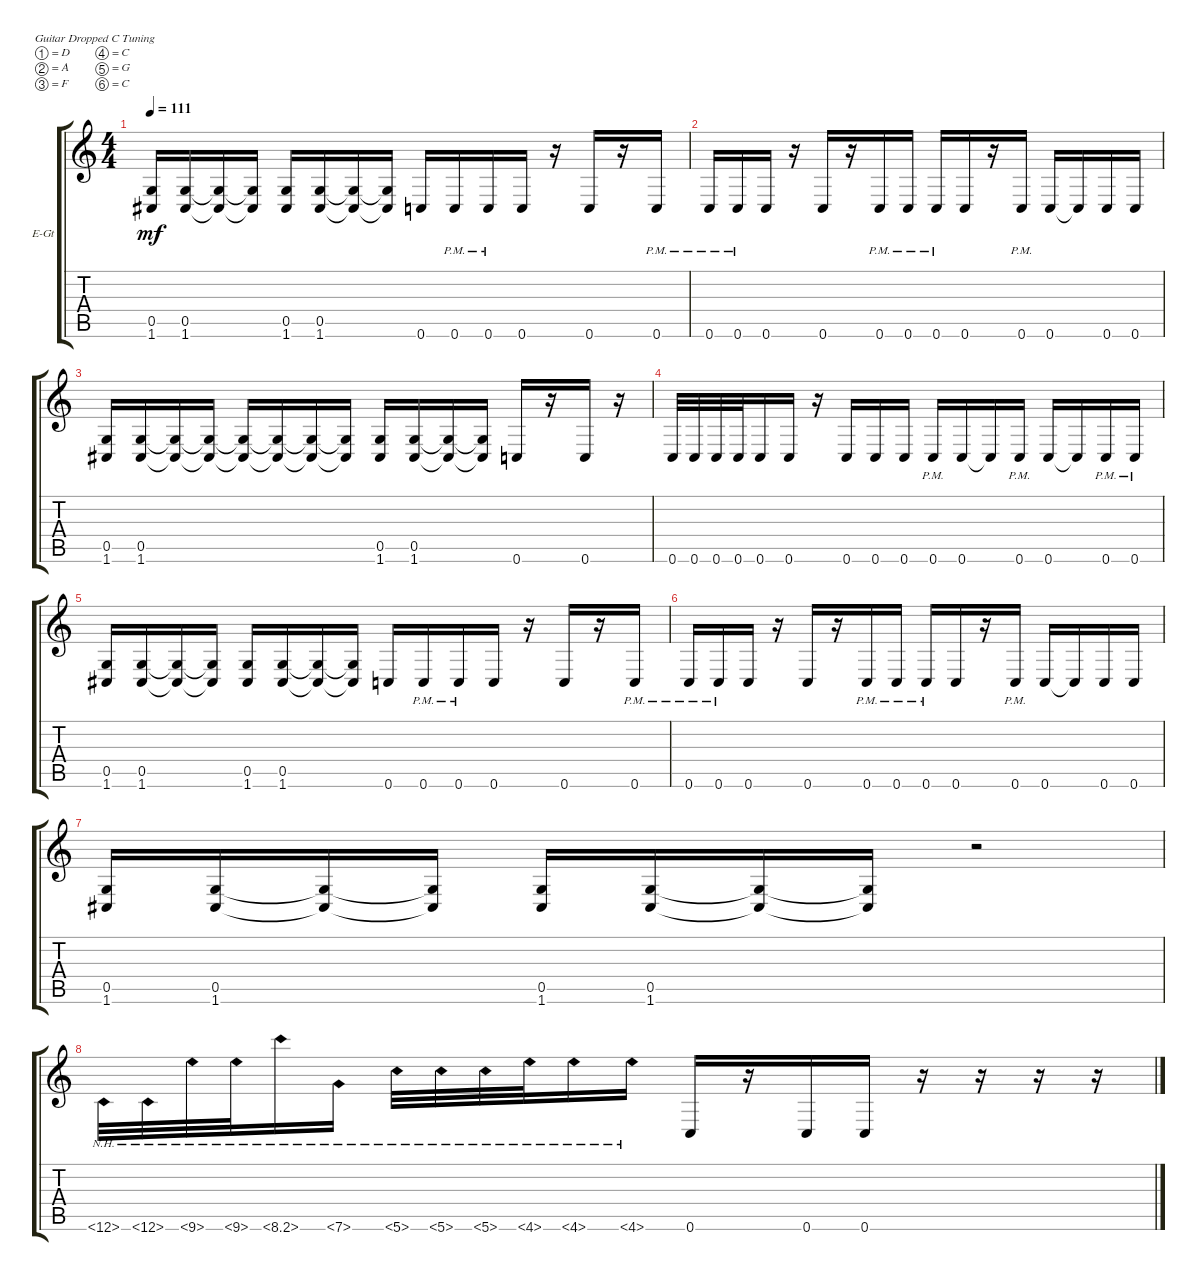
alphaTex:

\defaultSystemsLayout 4
\bracketExtendMode groupsimilarinstruments
\firstSystemTrackNameOrientation horizontal
\otherSystemsTrackNameOrientation horizontal
\track ("Electric Guitar Left" "E-Gt") {instrument overdrivenguitar}
\staff {score tabs}
\tuning (D4 A3 F3 C3 G2 C2)
\ts (4 4)
\tempo 111
\clef g2
\ks c
(0.5 1.6).16{dy mf instrument overdrivenguitar} (0.5 1.6).16 (1.6{t} 0.5{t}).16 (1.6{t} 0.5{t}).16 (1.6 0.5).16 (1.6 0.5).16 (1.6{t} 0.5{t}).16 (1.6{t} 0.5{t}).16 0.6.16 0.6{pm}.16 0.6{pm}.16 0.6.16 r.16 0.6.16 r.16 0.6{pm}.16 |
0.6{pm}.16 0.6{pm}.16 0.6.16 r.16 0.6.16 r.16 0.6{pm}.16 0.6{pm}.16 0.6{pm}.16 0.6.16 r.16 0.6{pm}.16 0.6.16 0.6{t}.16 0.6.16 0.6.16 |
(1.6 0.5).16 (1.6 0.5).16 (1.6{t} 0.5{t}).16 (1.6{t} 0.5{t}).16 (1.6{t} 0.5{t}).16 (1.6{t} 0.5{t}).16 (1.6{t} 0.5{t}).16 (1.6{t} 0.5{t}).16 (1.6 0.5).16 (1.6 0.5).16 (1.6{t} 0.5{t}).16 (1.6{t} 0.5{t}).16 0.6.16 r.16 0.6.16 r.16 |
0.6.32 0.6.32 0.6.32 0.6.32 0.6.16 0.6.16 r.16 0.6.16 0.6.16 0.6.16 0.6{pm}.16 0.6.16 0.6{t}.16 0.6{pm}.16 0.6.16 0.6{t}.16 0.6{pm}.16 0.6{pm}.16 |
(0.5 1.6).16 (0.5 1.6).16 (1.6{t} 0.5{t}).16 (1.6{t} 0.5{t}).16 (1.6 0.5).16 (1.6 0.5).16 (1.6{t} 0.5{t}).16 (1.6{t} 0.5{t}).16 0.6.16 0.6{pm}.16 0.6{pm}.16 0.6.16 r.16 0.6.16 r.16 0.6{pm}.16 |
0.6{pm}.16 0.6{pm}.16 0.6.16 r.16 0.6.16 r.16 0.6{pm}.16 0.6{pm}.16 0.6{pm}.16 0.6.16 r.16 0.6{pm}.16 0.6.16 0.6{t}.16 0.6.16 0.6.16 |
(1.6 0.5).16 (1.6 0.5).16 (1.6{t} 0.5{t}).16 (1.6{t} 0.5{t}).16 (1.6 0.5).16 (1.6 0.5).16 (1.6{t} 0.5{t}).16 (1.6{t} 0.5{t}).16 r.2 |
12.6{nh}.32 12.6{nh}.32 9.6{nh}.32 9.6{nh}.32 8.6{nh}.16 7.6{nh}.16 5.6{nh}.32 5.6{nh}.32 5.6{nh}.32 4.6{nh}.32 4.6{nh}.16 4.6{nh}.16 0.6.16 r.16 0.6.16 0.6.16 r.16 r.16 r.16 r.16
